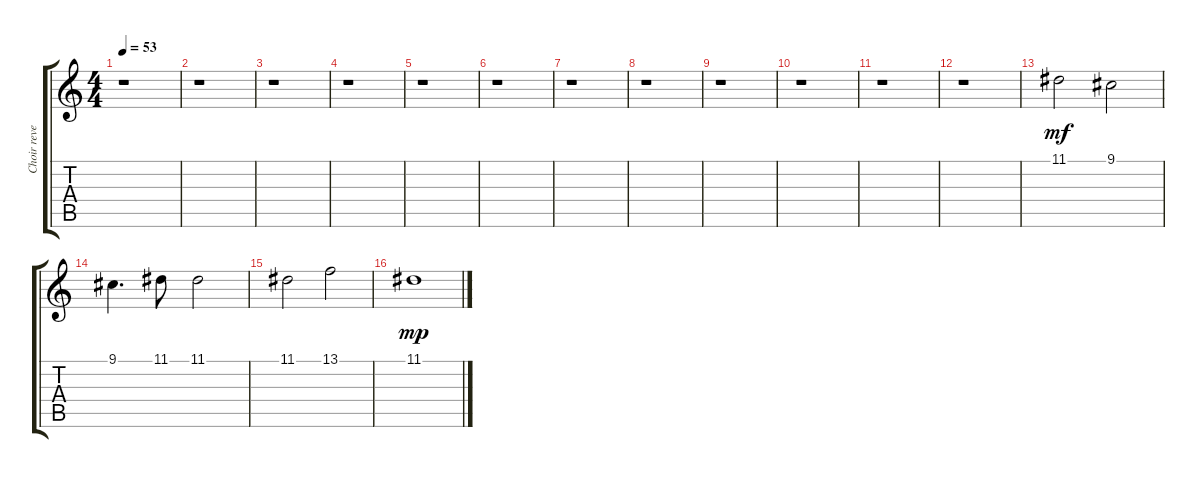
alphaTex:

\track ("Choir reverb" "Choir reve") {instrument acousticgrandpiano}
\staff {score tabs}
\tuning (E4 B3 G3 D3 A2 E2) {hide}
\ts (4 4)
\tempo 53
\clef g2
\ks c
r.1{dy mf} |
r.1 |
r.1 |
r.1 |
r.1 |
r.1 |
r.1 |
r.1 |
r.1 |
r.1 |
r.1 |
r.1 |
11.1.2 9.1.2 |
9.1.4{d} 11.1.8 11.1.2 |
11.1.2 13.1.2 |
11.1.1{dy mp}
